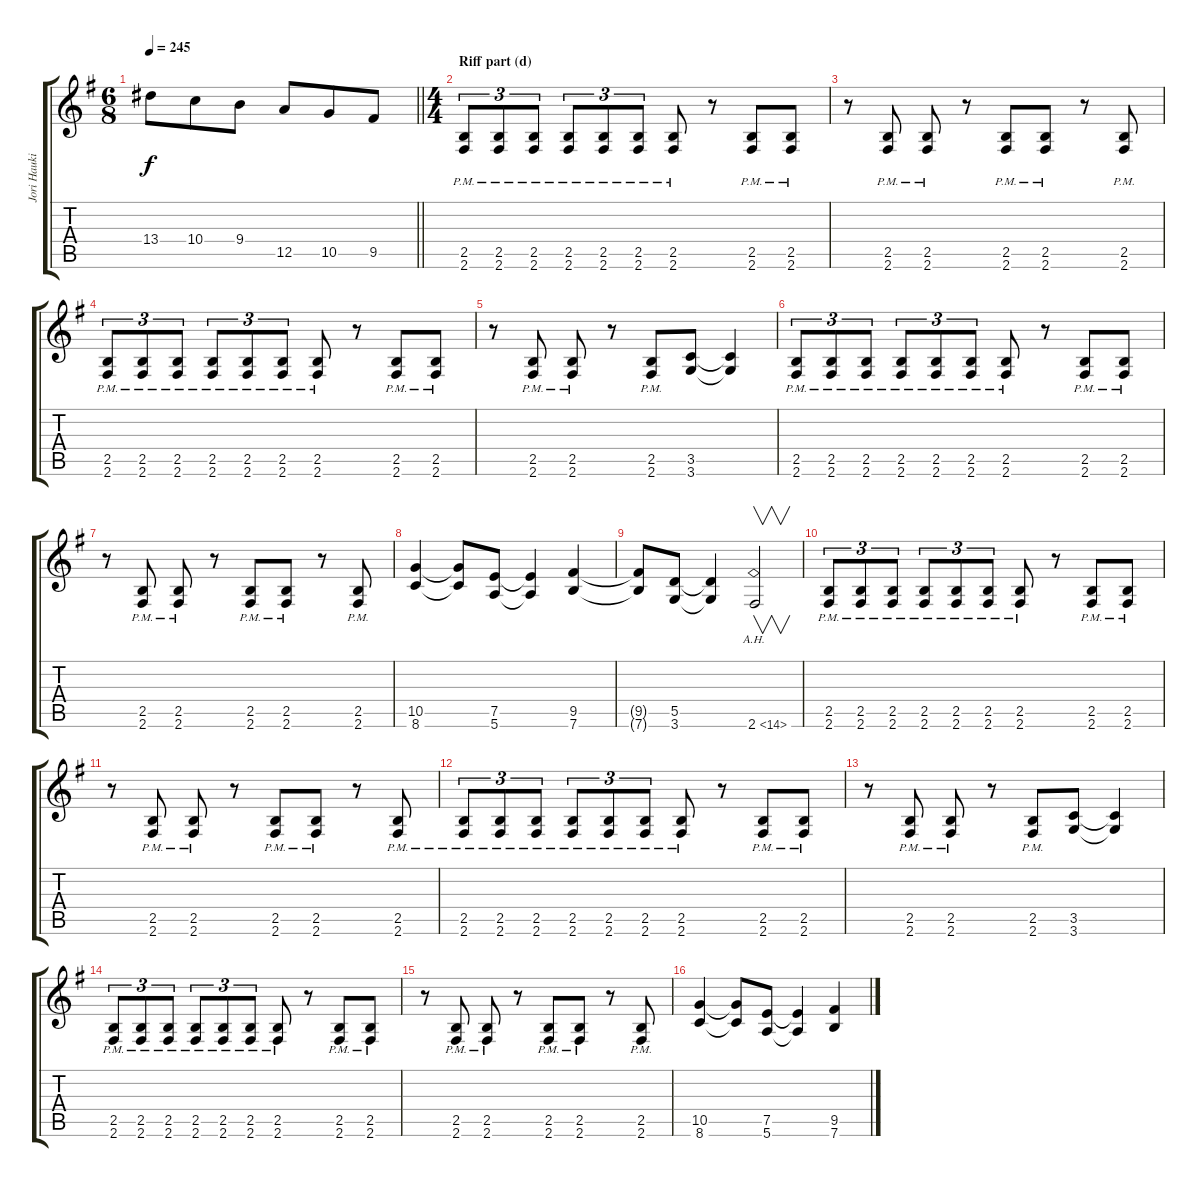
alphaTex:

\track ("Jori Haukio (guitar)" "Jori Hauki") {instrument distortionguitar}
\staff {score tabs}
\tuning (E4 B3 G3 D3 A2 E2) {hide}
\ts (6 8)
\tempo 245
\clef g2
\barLineRight lightlight
\ks eminor
13.4.8{dy f} 10.4.8 9.4.8 12.5.8 10.5.8 9.5.8 |
\ts (4 4)
\section ("" "Riff part (d)")
(2.5{pm} 2.6{pm}).8{tu (3 2)} (2.5{pm} 2.6{pm}).8{tu (3 2)} (2.5{pm} 2.6{pm}).8{tu (3 2)} (2.5{pm} 2.6{pm}).8{tu (3 2)} (2.5{pm} 2.6{pm}).8{tu (3 2)} (2.5{pm} 2.6{pm}).8{tu (3 2)} (2.5{pm} 2.6{pm}).8 r.8 (2.5{pm} 2.6{pm}).8 (2.5{pm} 2.6{pm}).8 |
r.8 (2.5{pm} 2.6{pm}).8 (2.5{pm} 2.6{pm}).8 r.8 (2.5{pm} 2.6{pm}).8 (2.5{pm} 2.6{pm}).8 r.8 (2.5{pm} 2.6{pm}).8 |
(2.5{pm} 2.6{pm}).8{tu (3 2)} (2.5{pm} 2.6{pm}).8{tu (3 2)} (2.5{pm} 2.6{pm}).8{tu (3 2)} (2.5{pm} 2.6{pm}).8{tu (3 2)} (2.5{pm} 2.6{pm}).8{tu (3 2)} (2.5{pm} 2.6{pm}).8{tu (3 2)} (2.5{pm} 2.6{pm}).8 r.8 (2.5{pm} 2.6{pm}).8 (2.5{pm} 2.6{pm}).8 |
r.8 (2.5{pm} 2.6{pm}).8 (2.5{pm} 2.6{pm}).8 r.8 (2.5{pm} 2.6{pm}).8 (3.5 3.6).8 (3.5{t} 3.6{t}).4 |
(2.5{pm} 2.6{pm}).8{tu (3 2)} (2.5{pm} 2.6{pm}).8{tu (3 2)} (2.5{pm} 2.6{pm}).8{tu (3 2)} (2.5{pm} 2.6{pm}).8{tu (3 2)} (2.5{pm} 2.6{pm}).8{tu (3 2)} (2.5{pm} 2.6{pm}).8{tu (3 2)} (2.5{pm} 2.6{pm}).8 r.8 (2.5{pm} 2.6{pm}).8 (2.5{pm} 2.6{pm}).8 |
r.8 (2.5{pm} 2.6{pm}).8 (2.5{pm} 2.6{pm}).8 r.8 (2.5{pm} 2.6{pm}).8 (2.5{pm} 2.6{pm}).8 r.8 (2.5{pm} 2.6{pm}).8 |
(10.5 8.6).4 (10.5{t} 8.6{t}).8 (7.5 5.6).8 (7.5{t} 5.6{t}).4 (9.5 7.6).4 |
(9.5{t} 7.6{t}).8 (5.5 3.6).8 (5.5{t} 3.6{t}).4 2.6{ah 12}.2{v} |
(2.5{pm} 2.6{pm}).8{tu (3 2)} (2.5{pm} 2.6{pm}).8{tu (3 2)} (2.5{pm} 2.6{pm}).8{tu (3 2)} (2.5{pm} 2.6{pm}).8{tu (3 2)} (2.5{pm} 2.6{pm}).8{tu (3 2)} (2.5{pm} 2.6{pm}).8{tu (3 2)} (2.5{pm} 2.6{pm}).8 r.8 (2.5{pm} 2.6{pm}).8 (2.5{pm} 2.6{pm}).8 |
r.8 (2.5{pm} 2.6{pm}).8 (2.5{pm} 2.6{pm}).8 r.8 (2.5{pm} 2.6{pm}).8 (2.5{pm} 2.6{pm}).8 r.8 (2.5{pm} 2.6{pm}).8 |
(2.5{pm} 2.6{pm}).8{tu (3 2)} (2.5{pm} 2.6{pm}).8{tu (3 2)} (2.5{pm} 2.6{pm}).8{tu (3 2)} (2.5{pm} 2.6{pm}).8{tu (3 2)} (2.5{pm} 2.6{pm}).8{tu (3 2)} (2.5{pm} 2.6{pm}).8{tu (3 2)} (2.5{pm} 2.6{pm}).8 r.8 (2.5{pm} 2.6{pm}).8 (2.5{pm} 2.6{pm}).8 |
r.8 (2.5{pm} 2.6{pm}).8 (2.5{pm} 2.6{pm}).8 r.8 (2.5{pm} 2.6{pm}).8 (3.5 3.6).8 (3.5{t} 3.6{t}).4 |
(2.5{pm} 2.6{pm}).8{tu (3 2)} (2.5{pm} 2.6{pm}).8{tu (3 2)} (2.5{pm} 2.6{pm}).8{tu (3 2)} (2.5{pm} 2.6{pm}).8{tu (3 2)} (2.5{pm} 2.6{pm}).8{tu (3 2)} (2.5{pm} 2.6{pm}).8{tu (3 2)} (2.5{pm} 2.6{pm}).8 r.8 (2.5{pm} 2.6{pm}).8 (2.5{pm} 2.6{pm}).8 |
r.8 (2.5{pm} 2.6{pm}).8 (2.5{pm} 2.6{pm}).8 r.8 (2.5{pm} 2.6{pm}).8 (2.5{pm} 2.6{pm}).8 r.8 (2.5{pm} 2.6{pm}).8 |
(10.5 8.6).4 (10.5{t} 8.6{t}).8 (7.5 5.6).8 (7.5{t} 5.6{t}).4 (9.5 7.6).4
